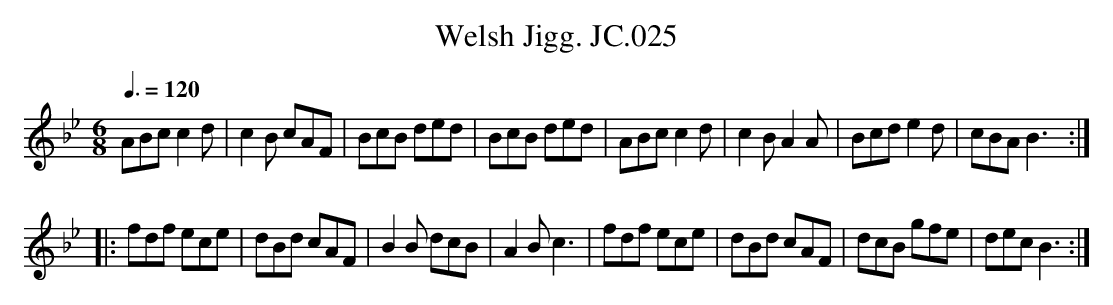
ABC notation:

X:1
T:Welsh Jigg. JC.025
M:6/8
L:1/8
Q:3/8=120
K:Bb
ABcc2d|c2B cAF|BcB ded|BcB ded|\\
ABcc2d|c2B A2A|Bcde2d|cBAB3:|
|:fdf ece|dBd cAF|B2B dcB|A2Bc3|\\
fdf ece|dBd cAF|dcB gfe|decB3:|
